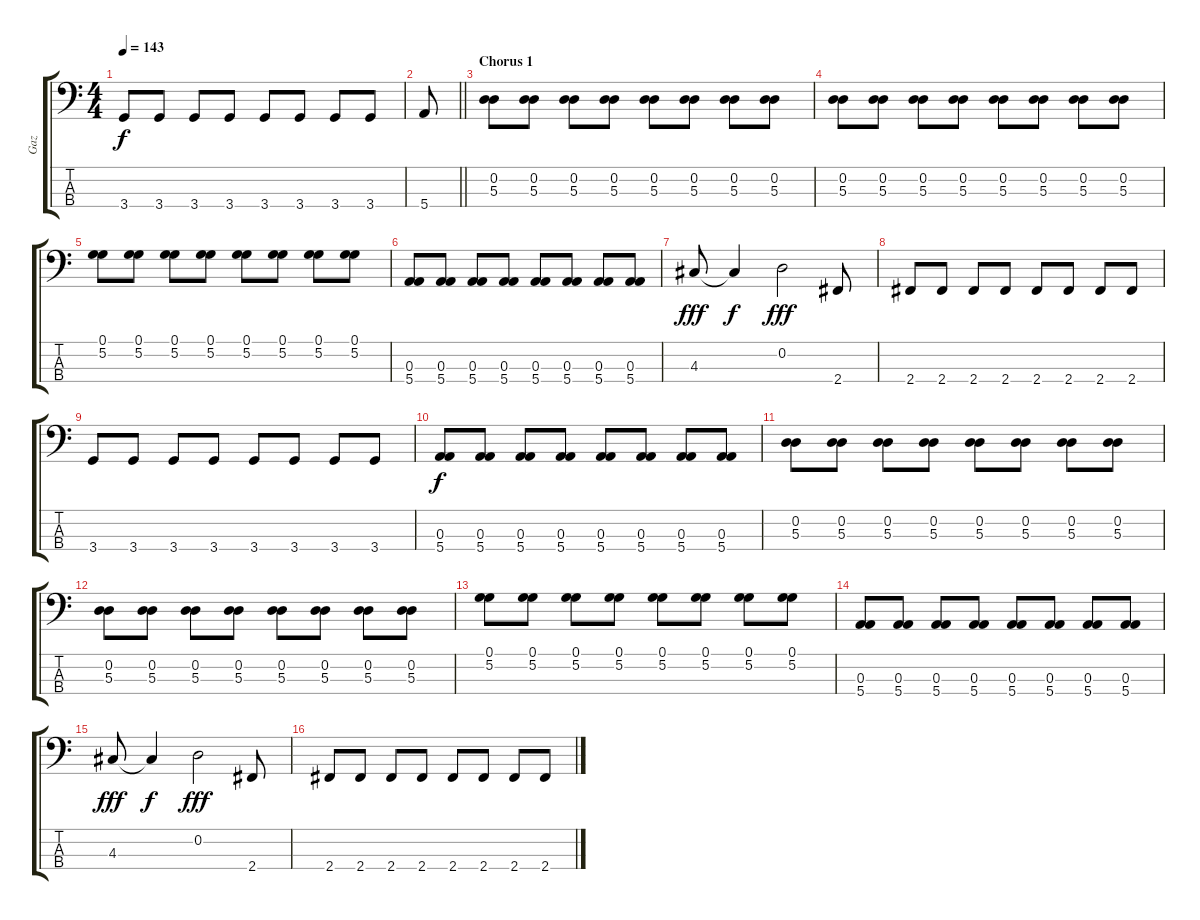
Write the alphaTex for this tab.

\track ("Gaz" "Gaz") {instrument electricbasspick}
\staff {score tabs}
\tuning (G2 D2 A1 E1) {hide}
\ts (4 4)
\tempo 143
\clef f4
\ks c
3.4.8{dy f} 3.4.8 3.4.8 3.4.8 3.4.8 3.4.8 3.4.8 3.4.8 |
\barLineRight lightlight
5.4.8 |
\section ("" "Chorus 1")
(0.2 5.3).8 (0.2 5.3).8 (0.2 5.3).8 (0.2 5.3).8 (0.2 5.3).8 (0.2 5.3).8 (0.2 5.3).8 (0.2 5.3).8 |
(0.2 5.3).8 (0.2 5.3).8 (0.2 5.3).8 (0.2 5.3).8 (0.2 5.3).8 (0.2 5.3).8 (0.2 5.3).8 (0.2 5.3).8 |
(0.1 5.2).8 (0.1 5.2).8 (0.1 5.2).8 (0.1 5.2).8 (0.1 5.2).8 (0.1 5.2).8 (0.1 5.2).8 (0.1 5.2).8 |
(0.3 5.4).8 (0.3 5.4).8 (0.3 5.4).8 (0.3 5.4).8 (0.3 5.4).8 (0.3 5.4).8 (0.3 5.4).8 (0.3 5.4).8 |
4.3.8{dy fff} 4.3{t}.4{dy f} 0.2.2{dy fff} 2.4.8 |
2.4.8 2.4.8 2.4.8 2.4.8 2.4.8 2.4.8 2.4.8 2.4.8 |
3.4.8 3.4.8 3.4.8 3.4.8 3.4.8 3.4.8 3.4.8 3.4.8 |
(0.3 5.4).8{dy f} (0.3 5.4).8 (0.3 5.4).8 (0.3 5.4).8 (0.3 5.4).8 (0.3 5.4).8 (0.3 5.4).8 (0.3 5.4).8 |
(0.2 5.3).8 (0.2 5.3).8 (0.2 5.3).8 (0.2 5.3).8 (0.2 5.3).8 (0.2 5.3).8 (0.2 5.3).8 (0.2 5.3).8 |
(0.2 5.3).8 (0.2 5.3).8 (0.2 5.3).8 (0.2 5.3).8 (0.2 5.3).8 (0.2 5.3).8 (0.2 5.3).8 (0.2 5.3).8 |
(0.1 5.2).8 (0.1 5.2).8 (0.1 5.2).8 (0.1 5.2).8 (0.1 5.2).8 (0.1 5.2).8 (0.1 5.2).8 (0.1 5.2).8 |
(0.3 5.4).8 (0.3 5.4).8 (0.3 5.4).8 (0.3 5.4).8 (0.3 5.4).8 (0.3 5.4).8 (0.3 5.4).8 (0.3 5.4).8 |
4.3.8{dy fff} 4.3{t}.4{dy f} 0.2.2{dy fff} 2.4.8 |
2.4.8 2.4.8 2.4.8 2.4.8 2.4.8 2.4.8 2.4.8 2.4.8
